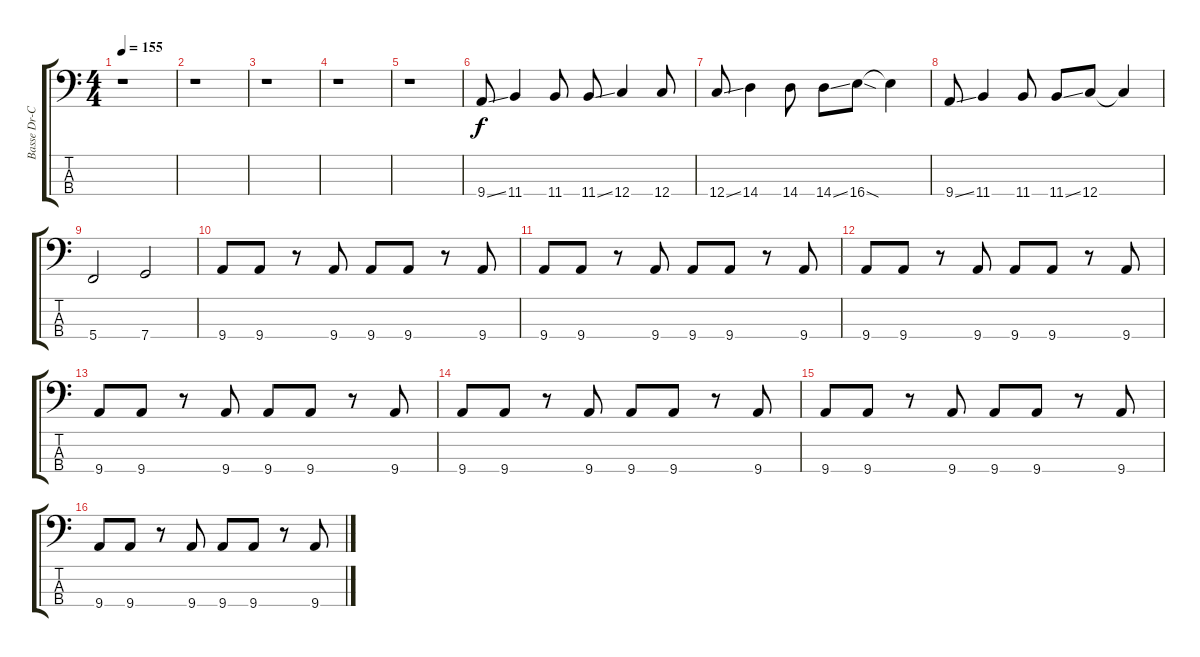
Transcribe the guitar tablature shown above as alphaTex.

\track ("Basse Dr-C" "Basse Dr-C") {instrument electricbassfinger}
\staff {score tabs}
\tuning (F2 C2 G1 C1) {hide}
\ts (4 4)
\tempo 155
\clef f4
\ks c
r.1{dy f instrument electricbassfinger} |
r.1 |
r.1 |
r.1 |
r.1 |
9.4{ss}.8 11.4.4 11.4.8 11.4{ss}.8 12.4.4 12.4.8 |
12.4{ss}.8 14.4.4 14.4.8 14.4{ss}.8 16.4{sod}.8 16.4{t}.4 |
9.4{ss}.8 11.4.4 11.4.8 11.4{ss}.8 12.4.8 12.4{t}.4 |
5.4.2 7.4.2 |
9.4.8 9.4.8 r.8 9.4.8 9.4.8 9.4.8 r.8 9.4.8 |
9.4.8 9.4.8 r.8 9.4.8 9.4.8 9.4.8 r.8 9.4.8 |
9.4.8 9.4.8 r.8 9.4.8 9.4.8 9.4.8 r.8 9.4.8 |
9.4.8 9.4.8 r.8 9.4.8 9.4.8 9.4.8 r.8 9.4.8 |
9.4.8 9.4.8 r.8 9.4.8 9.4.8 9.4.8 r.8 9.4.8 |
9.4.8 9.4.8 r.8 9.4.8 9.4.8 9.4.8 r.8 9.4.8 |
9.4.8 9.4.8 r.8 9.4.8 9.4.8 9.4.8 r.8 9.4.8
